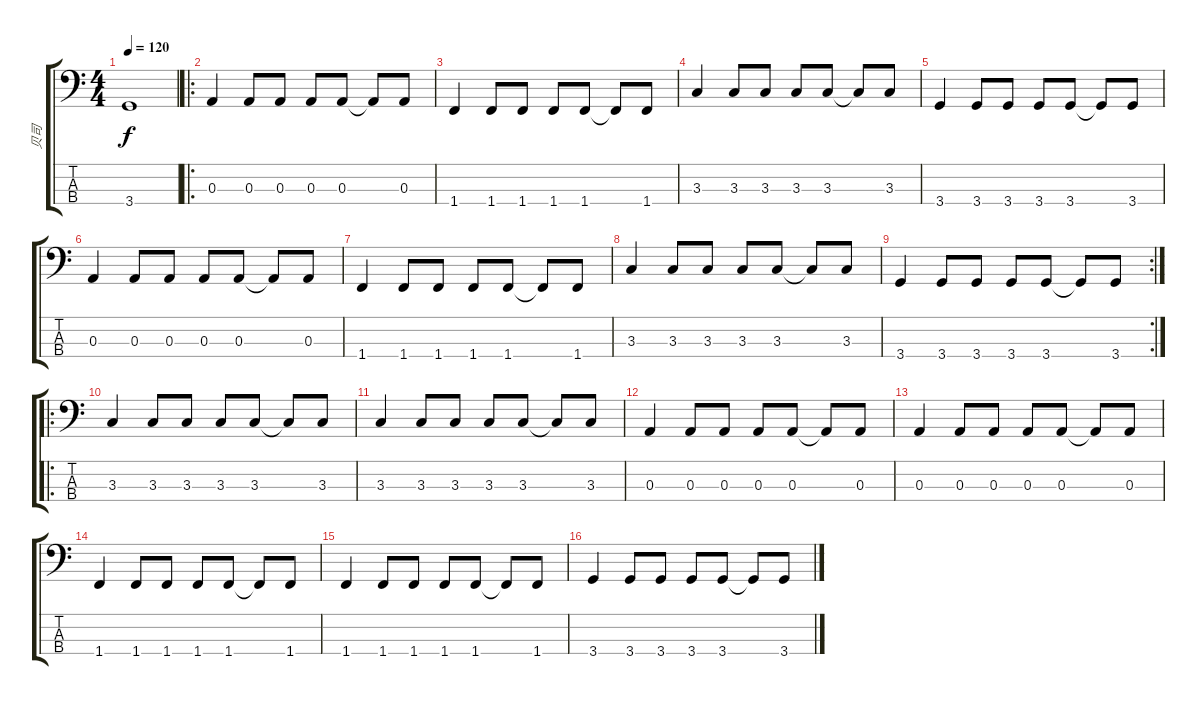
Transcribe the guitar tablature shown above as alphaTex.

\track ("贝司" "贝司") {instrument electricbassfinger}
\staff {score tabs}
\tuning (G2 D2 A1 E1) {hide}
\ts (4 4)
\tempo 120
\clef f4
\ks c
3.4.1{dy f} |
\ro
0.3.4 0.3.8 0.3.8 0.3.8 0.3.8 0.3{t}.8 0.3.8 |
1.4.4 1.4.8 1.4.8 1.4.8 1.4.8 1.4{t}.8 1.4.8 |
3.3.4 3.3.8 3.3.8 3.3.8 3.3.8 3.3{t}.8 3.3.8 |
3.4.4 3.4.8 3.4.8 3.4.8 3.4.8 3.4{t}.8 3.4.8 |
0.3.4 0.3.8 0.3.8 0.3.8 0.3.8 0.3{t}.8 0.3.8 |
1.4.4 1.4.8 1.4.8 1.4.8 1.4.8 1.4{t}.8 1.4.8 |
3.3.4 3.3.8 3.3.8 3.3.8 3.3.8 3.3{t}.8 3.3.8 |
\rc 2
3.4.4 3.4.8 3.4.8 3.4.8 3.4.8 3.4{t}.8 3.4.8 |
\ro
3.3.4 3.3.8 3.3.8 3.3.8 3.3.8 3.3{t}.8 3.3.8 |
3.3.4 3.3.8 3.3.8 3.3.8 3.3.8 3.3{t}.8 3.3.8 |
0.3.4 0.3.8 0.3.8 0.3.8 0.3.8 0.3{t}.8 0.3.8 |
0.3.4 0.3.8 0.3.8 0.3.8 0.3.8 0.3{t}.8 0.3.8 |
1.4.4 1.4.8 1.4.8 1.4.8 1.4.8 1.4{t}.8 1.4.8 |
1.4.4 1.4.8 1.4.8 1.4.8 1.4.8 1.4{t}.8 1.4.8 |
3.4.4 3.4.8 3.4.8 3.4.8 3.4.8 3.4{t}.8 3.4.8
